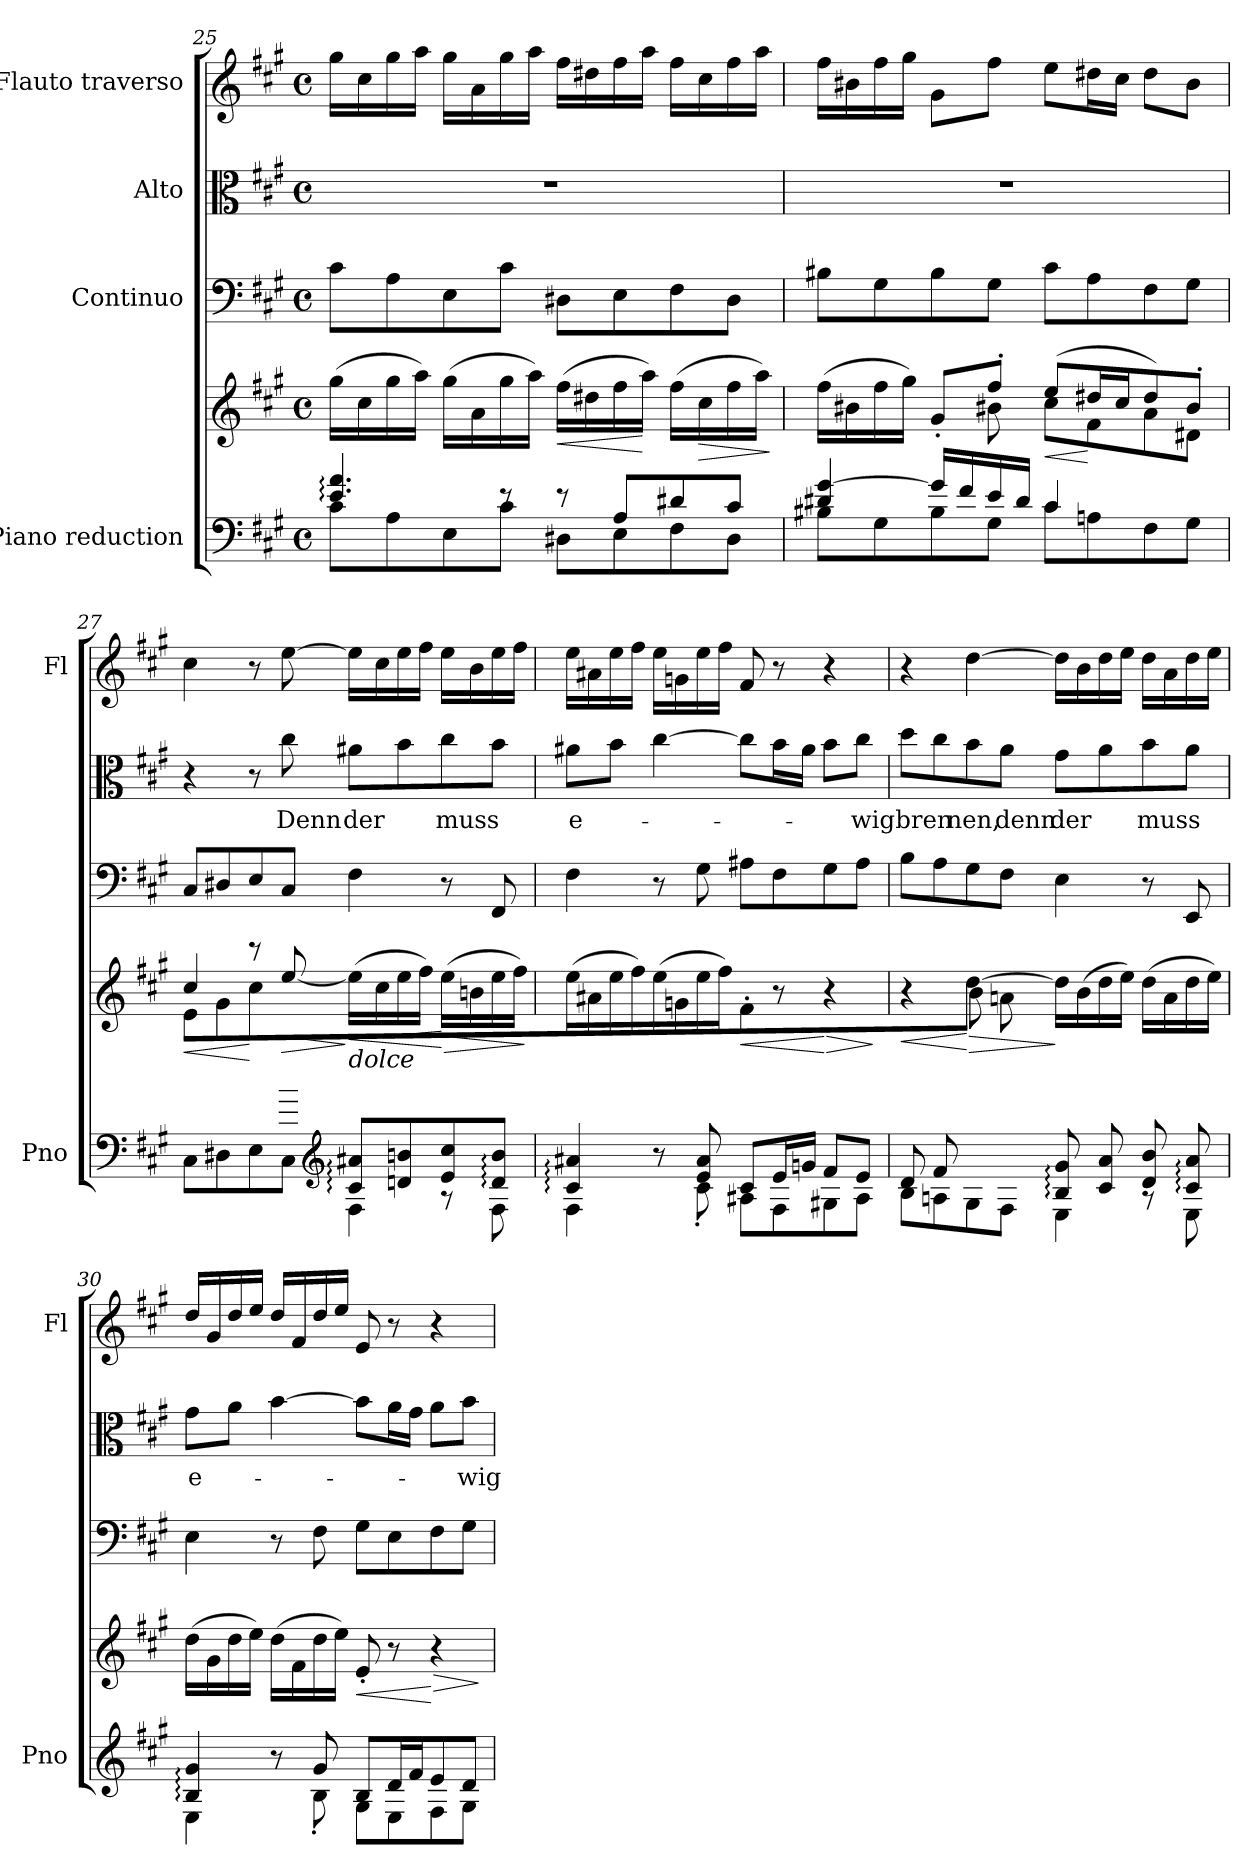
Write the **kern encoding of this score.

**kern	**kern	**dynam	**kern	**kern	**text	**kern
*part4	*part4	*part4	*part3	*part2	*part2	*part1
*staff5	*staff4	*staff4/5	*staff3	*staff2	*staff2	*staff1
*I"Piano reduction	*	*	*I"Continuo	*I"Alto	*	*I"Flauto traverso
*I'Pno	*	*	*	*	*	*I'Fl
*clefF4	*clefG2	*	*clefF4	*clefC3	*	*clefG2
*k[f#c#g#]	*k[f#c#g#]	*	*k[f#c#g#]	*k[f#c#g#]	*	*k[f#c#g#]
*M4/4	*M4/4	*	*M4/4	*M4/4	*	*M4/4
*met(c)	*met(c)	*	*met(c)	*met(c)	*	*met(c)
=25	=25	=25	=25	=25	=25	=25
*^	*	*	*	*	*	*
4.e/: 4.a/:	8c#\L	(>16gg#\LL	.	8c#\L	1r	.	16gg#\LL
.	.	16cc#\	.	.	.	.	16cc#\
.	8A\	16gg#\	.	8A\	.	.	16gg#\
.	.	16aa\JJ)	.	.	.	.	16aa\JJ
.	8E\	(>16gg#\LL	.	8E\	.	.	16gg#\LL
.	.	16a\	.	.	.	.	16a\
8re	8c#\J	16gg#\	.	8c#\J	.	.	16gg#\
.	.	16aa\JJ)	.	.	.	.	16aa\JJ
!	!	!	!LO:HP:b	!	!	!	!
8re	8D#X\L	(>16ff#\LL	<	8D#X\L	.	.	16ff#\LL
.	.	16dd#X\	.	.	.	.	16dd#X\
8A/L	8E\	16ff#\	.	8E\	.	.	16ff#\
.	.	16aa\JJ)	[	.	.	.	16aa\JJ
8d#X/	8F#\	(>16ff#\LL	.	8F#\	.	.	16ff#\LL
!	!	!	!LO:HP:b	!	!	!	!
.	.	16cc#\	>	.	.	.	16cc#\
8c#/J	8D#\J	16ff#\	.	8D#\J	.	.	16ff#\
.	.	16aa\JJ)	.	.	.	.	16aa\JJ
*v	*v	*	*	*	*	*	*
.	.	]	.	.	.	.
=26	=26	=26	=26	=26	=26	=26
*^	*^	*	*	*	*	*
4d#X/ [4g#/	8B#X\L	(>16ff#\LL	4ryy	.	8B#X\L	1r	.	16ff#\LL
.	.	16b#X\	.	.	.	.	.	16b#X\
.	8G#\	16ff#\	.	.	8G#\	.	.	16ff#\
.	.	16gg#\JJ)	.	.	.	.	.	16gg#\JJ
16g#/LL]	8B#\	8g#'/L	8ryy	.	8B#\	.	.	8g#\L
16f#/	.	.	.	.	.	.	.	.
16e/	8G#\J	8ff#'/J	8b#X\	.	8G#\J	.	.	8ff#\J
16d#/JJ	.	.	.	.	.	.	.	.
!	!	!	!	!LO:HP:b	!	!	!	!
4c#/	8c#\L	(>8ee/L	8cc#\L	<	8c#\L	.	.	8ee\L
.	8An\	16dd#X/L	8f#\	[	8A\	.	.	16dd#X\L
.	.	16cc#/J	.	.	.	.	.	16cc#\JJ
4ryy	8F#\	8dd#/)	8a\	.	8F#\	.	.	8dd#\L
.	8G#\J	8b#'/J	8d#X\J	.	8G#\J	.	.	8b#\J
!!LO:PB:g=z
=27	=27	=27	=27	=27	=27	=27	=27	=27
!	!	!	!	!LO:HP:b	!	!	!	!
4.ryy	8C#\L	4cc#/	8e\L	<	8C#/L	4r	.	4cc#\
.	8D#X\	.	8g#\	.	8D#X/	.	.	.
.	8E\	8rccc	8cc#\	[	8E/	8r	.	8r
!	!	!	!	!LO:HP:b	!	!	!LO:LY:b	!
8bn/J	8C#\J	[8ee/	2ryy	>	8C#/J	8cc#\	Denn	[8ee\
*clefG2	*	*	*	*	*	*	*	*
!	!	!LO:TX:b:i:t=dolce	!	!	!	!	!	!
!	!	!	!	!LO:HP:n=1:b	!	!	!LO:LY:b	!
8c#/: 8a#X/:L	4F#\	(>16ee\LL]	.	] <	4F#\	8a#X\L	der	16ee\LL]
.	.	16cc#\	.	.	.	.	.	16cc#\
8dn/ 8bn/	.	16ee\	.	.	.	8b\	.	16ee\
.	.	16ff#\JJ)	.	.	.	.	.	16ff#\JJ
!	!	!	!	!LO:HP:n=1:b	!	!	!LO:LY:b	!
8e/ 8cc#/	8rA	(>16ee\LL	.	[ >	8r	8cc#\	muss	16ee\LL
.	.	16bn\	.	.	.	.	.	16b\
8d/: 8b/:J	8F#\	16ee\	8ryy	.	8FF#/	8b\J	.	16ee\
.	.	16ff#\JJ)	.	.	.	.	.	16ff#\JJ
*v	*v	*	*	*	*	*	*	*
*	*v	*v	*	*	*	*	*
.	.	]	.	.	.	.
=28	=28	=28	=28	=28	=28	=28
*^	*	*	*	*	*	*
!	!	!	!	!	!	!LO:LY:b	!
4c#/: 4a#X/:	4F#\	(>16ee\LL	.	4F#\	8a#X\L	e-	16ee\LL
.	.	16a#X\	.	.	.	.	16a#X\
.	.	16ee\	.	.	8b\J	.	16ee\
.	.	16ff#\JJ)	.	.	.	.	16ff#\JJ
8r	8ryy	(>16ee\LL	.	8r	[4cc#\	.	16ee\LL
.	.	16gn\	.	.	.	.	16gn\
8e/ 8a#/	8c#'\	16ee\	.	8G#\	.	.	16ee\
.	.	16ff#\JJ)	.	.	.	.	16ff#\JJ
!	!	!	!LO:HP:b	!	!	!	!
8c#/L	8A#X\L	8f#'/	<	8A#X\L	8cc#\L]	.	8f#/
16e/L	8F#\	8r	.	8F#\	16b\L	.	8r
16gn/JJ	.	.	.	.	16a#\JJ	.	.
!	!	!	!LO:HP:n=1:b	!	!	!	!
8f#/L	8G#X\	4r	[ >	8G#\	8b\L	.	4r
!	!	!	!	!	!	!LO:LY:b	!
8e/J	8A#\J	.	.	8A#\J	8cc#\J	wig	.
*v	*v	*	*	*	*	*	*
.	.	]	.	.	.	.
=29	=29	=29	=29	=29	=29	=29
*^	*	*	*	*	*	*
!	!	!	!LO:HP:b	!	!	!LO:LY:b	!
*	*	*^	*	*	*	*	*
8d/L	8B\L	4r	4ryy	<	8B\L	8dd\L	bren	4r
8f#/	8An\	.	.	.	8A\	8cc#\	.	.
!	!	!	!	!LO:HP:n=1:b	!	!	!LO:LY:b	!
4ryy	8G#\	[4dd/	8b\	[ >	8G#\	8b\	nen,	[4dd\
!	!	!	!	!	!	!	!LO:LY:b	!
.	8F#\J	.	8an\J	.	8F#\J	8a\J	denn	.
!	!	!	!	!	!	!	!LO:LY:b	!
8B/: 8g#/:L	4E\	16dd\LL]	2ryy	]	4E\	8g#\L	der	16dd\LL]
.	.	(>16b\	.	.	.	.	.	16b\
8c#/ 8a/	.	16dd\	.	.	.	8a\	.	16dd\
.	.	16ee\JJ)	.	.	.	.	.	16ee\JJ
!	!	!	!	!	!	!	!LO:LY:b	!
8d/ 8b/	8rA	(>16dd\LL	.	.	8r	8b\	muss	16dd\LL
.	.	16a\	.	.	.	.	.	16a\
8c#/: 8a/:J	8E\	16dd\	.	.	8EE/	8a\J	.	16dd\
.	.	16ee\JJ)	.	.	.	.	.	16ee\JJ
*	*	*v	*v	*	*	*	*	*
!!LO:LB:g=z
=30	=30	=30	=30	=30	=30	=30	=30
!	!	!	!	!	!	!LO:LY:b	!
4B/: 4g#/:	4E\	(>16dd\LL	.	4E\	8g#\L	e-	16dd/LL
.	.	16g#\	.	.	.	.	16g#/
.	.	16dd\	.	.	8a\J	.	16dd/
.	.	16ee\JJ)	.	.	.	.	16ee/JJ
8r	8ryy	(>16dd\LL	.	8r	[4b\	.	16dd/LL
.	.	16f#\	.	.	.	.	16f#/
8g#/	8B'\	16dd\	.	8F#\	.	.	16dd/
.	.	16ee\JJ)	.	.	.	.	16ee/JJ
!	!	!	!LO:HP:b	!	!	!	!
8B/L	8G#\L	8e'/	<	8G#\L	8b\L]	.	8e/
16d/L	8E\	8r	.	8E\	16a\L	.	8r
16f#/J	.	.	.	.	16g#\JJ	.	.
!	!	!	!LO:HP:n=1:b	!	!	!	!
8e/	8F#\	4r	[ >	8F#\	8a\L	.	4r
!	!	!	!	!	!	!LO:LY:b	!
8d/J	8G#\J	.	.	8G#\J	8b\J	wig	.
*v	*v	*	*	*	*	*	*
.	.	]	.	.	.	.
=	=	=	=	=	=	=
*-	*-	*-	*-	*-	*-	*-
